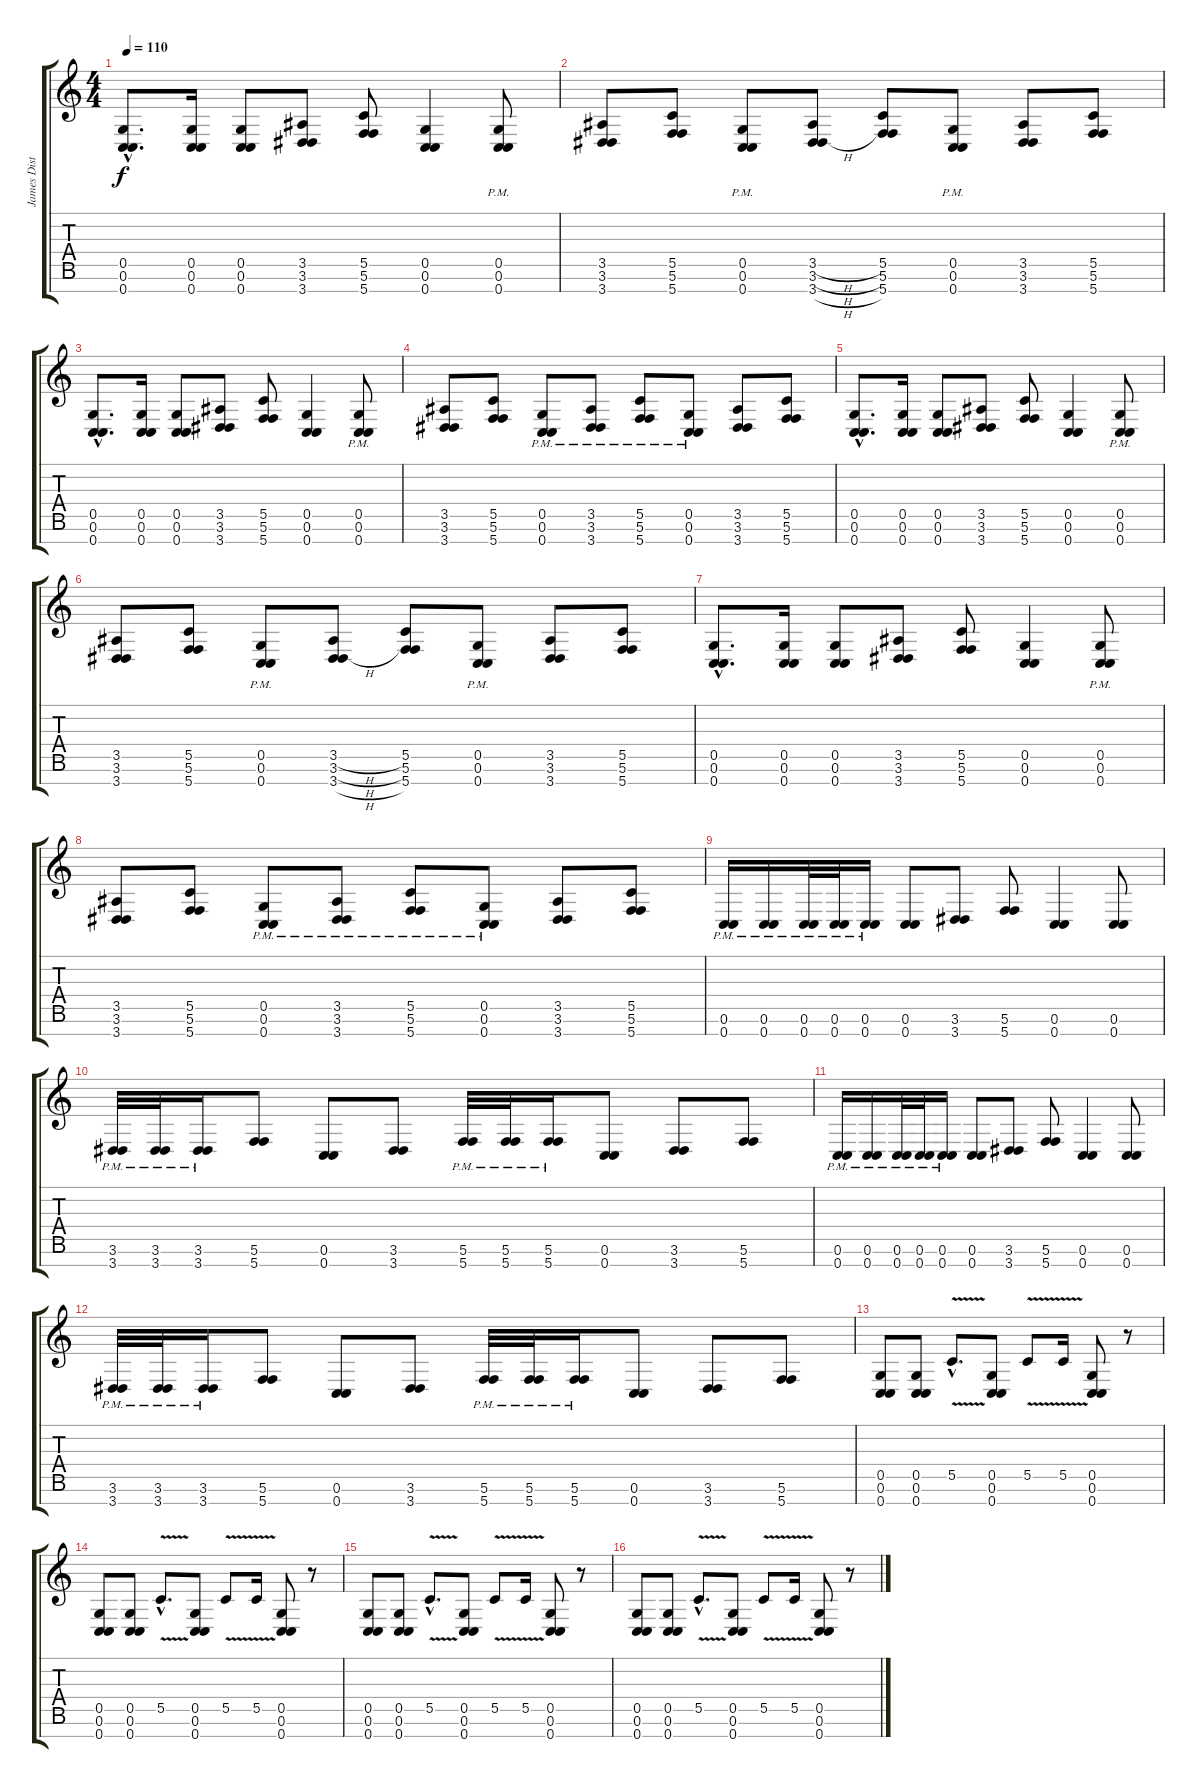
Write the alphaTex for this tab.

\track ("James Distortion" "James Dist") {instrument distortionguitar}
\staff {score tabs}
\tuning (D4 A3 F3 C3 G2 C2 C2) {hide}
\ts (4 4)
\tempo 110
\clef g2
\ks c
(0.5{hac} 0.6{hac} 0.7{hac}).8{d dy f} (0.5 0.6 0.7).16 (0.5 0.6 0.7).8 (3.5 3.6 3.7).8 (5.5 5.6 5.7).8 (0.5 0.6 0.7).4 (0.5{pm} 0.6{pm} 0.7{pm}).8 |
(3.5 3.6 3.7).8 (5.5 5.6 5.7).8 (0.5{pm} 0.6{pm} 0.7{pm}).8 (3.5{h} 3.6{h} 3.7{h}).8 (5.5 5.6 5.7).8 (0.5{pm} 0.6{pm} 0.7{pm}).8 (3.5 3.6 3.7).8 (5.5 5.6 5.7).8 |
(0.5{hac} 0.6{hac} 0.7{hac}).8{d} (0.5 0.6 0.7).16 (0.5 0.6 0.7).8 (3.5 3.6 3.7).8 (5.5 5.6 5.7).8 (0.5 0.6 0.7).4 (0.5{pm} 0.6{pm} 0.7{pm}).8 |
(3.5 3.6 3.7).8 (5.5 5.6 5.7).8 (0.5{pm} 0.6{pm} 0.7{pm}).8 (3.5{pm} 3.6{pm} 3.7{pm}).8 (5.5{pm} 5.6{pm} 5.7{pm}).8 (0.5{pm} 0.6{pm} 0.7{pm}).8 (3.5 3.6 3.7).8 (5.5 5.6 5.7).8 |
(0.5{hac} 0.6{hac} 0.7{hac}).8{d} (0.5 0.6 0.7).16 (0.5 0.6 0.7).8 (3.5 3.6 3.7).8 (5.5 5.6 5.7).8 (0.5 0.6 0.7).4 (0.5{pm} 0.6{pm} 0.7{pm}).8 |
(3.5 3.6 3.7).8 (5.5 5.6 5.7).8 (0.5{pm} 0.6{pm} 0.7{pm}).8 (3.5{h} 3.6{h} 3.7{h}).8 (5.5 5.6 5.7).8 (0.5{pm} 0.6{pm} 0.7{pm}).8 (3.5 3.6 3.7).8 (5.5 5.6 5.7).8 |
(0.5{hac} 0.6{hac} 0.7{hac}).8{d} (0.5 0.6 0.7).16 (0.5 0.6 0.7).8 (3.5 3.6 3.7).8 (5.5 5.6 5.7).8 (0.5 0.6 0.7).4 (0.5{pm} 0.6{pm} 0.7{pm}).8 |
(3.5 3.6 3.7).8 (5.5 5.6 5.7).8 (0.5{pm} 0.6{pm} 0.7{pm}).8 (3.5{pm} 3.6{pm} 3.7{pm}).8 (5.5{pm} 5.6{pm} 5.7{pm}).8 (0.5{pm} 0.6{pm} 0.7{pm}).8 (3.5 3.6 3.7).8 (5.5 5.6 5.7).8 |
(0.6{pm} 0.7{pm}).16 (0.6{pm} 0.7{pm}).16 (0.6{pm} 0.7{pm}).32 (0.6{pm} 0.7{pm}).32 (0.6{pm} 0.7{pm}).16 (0.6 0.7).8 (3.6 3.7).8 (5.6 5.7).8 (0.6 0.7).4 (0.6 0.7).8 |
(3.6{pm} 3.7{pm}).32 (3.6{pm} 3.7{pm}).32 (3.6{pm} 3.7{pm}).16 (5.6 5.7).8 (0.6 0.7).8 (3.6 3.7).8 (5.6{pm} 5.7{pm}).32 (5.6{pm} 5.7{pm}).32 (5.6{pm} 5.7{pm}).16 (0.6 0.7).8 (3.6 3.7).8 (5.6 5.7).8 |
(0.6{pm} 0.7{pm}).16 (0.6{pm} 0.7{pm}).16 (0.6{pm} 0.7{pm}).32 (0.6{pm} 0.7{pm}).32 (0.6{pm} 0.7{pm}).16 (0.6 0.7).8 (3.6 3.7).8 (5.6 5.7).8 (0.6 0.7).4 (0.6 0.7).8 |
(3.6{pm} 3.7{pm}).32 (3.6{pm} 3.7{pm}).32 (3.6{pm} 3.7{pm}).16 (5.6 5.7).8 (0.6 0.7).8 (3.6 3.7).8 (5.6{pm} 5.7{pm}).32 (5.6{pm} 5.7{pm}).32 (5.6{pm} 5.7{pm}).16 (0.6 0.7).8 (3.6 3.7).8 (5.6 5.7).8 |
(0.5 0.6 0.7).8 (0.5 0.6 0.7).8 5.5{v hac}.8{d} (0.5 0.6 0.7).8 5.5{v}.8 5.5{v}.16 (0.5 0.6 0.7).8 r.8 |
(0.5 0.6 0.7).8 (0.5 0.6 0.7).8 5.5{v hac}.8{d} (0.5 0.6 0.7).8 5.5{v}.8 5.5{v}.16 (0.5 0.6 0.7).8 r.8 |
(0.5 0.6 0.7).8 (0.5 0.6 0.7).8 5.5{v hac}.8{d} (0.5 0.6 0.7).8 5.5{v}.8 5.5{v}.16 (0.5 0.6 0.7).8 r.8 |
(0.5 0.6 0.7).8 (0.5 0.6 0.7).8 5.5{v hac}.8{d} (0.5 0.6 0.7).8 5.5{v}.8 5.5{v}.16 (0.5 0.6 0.7).8 r.8
